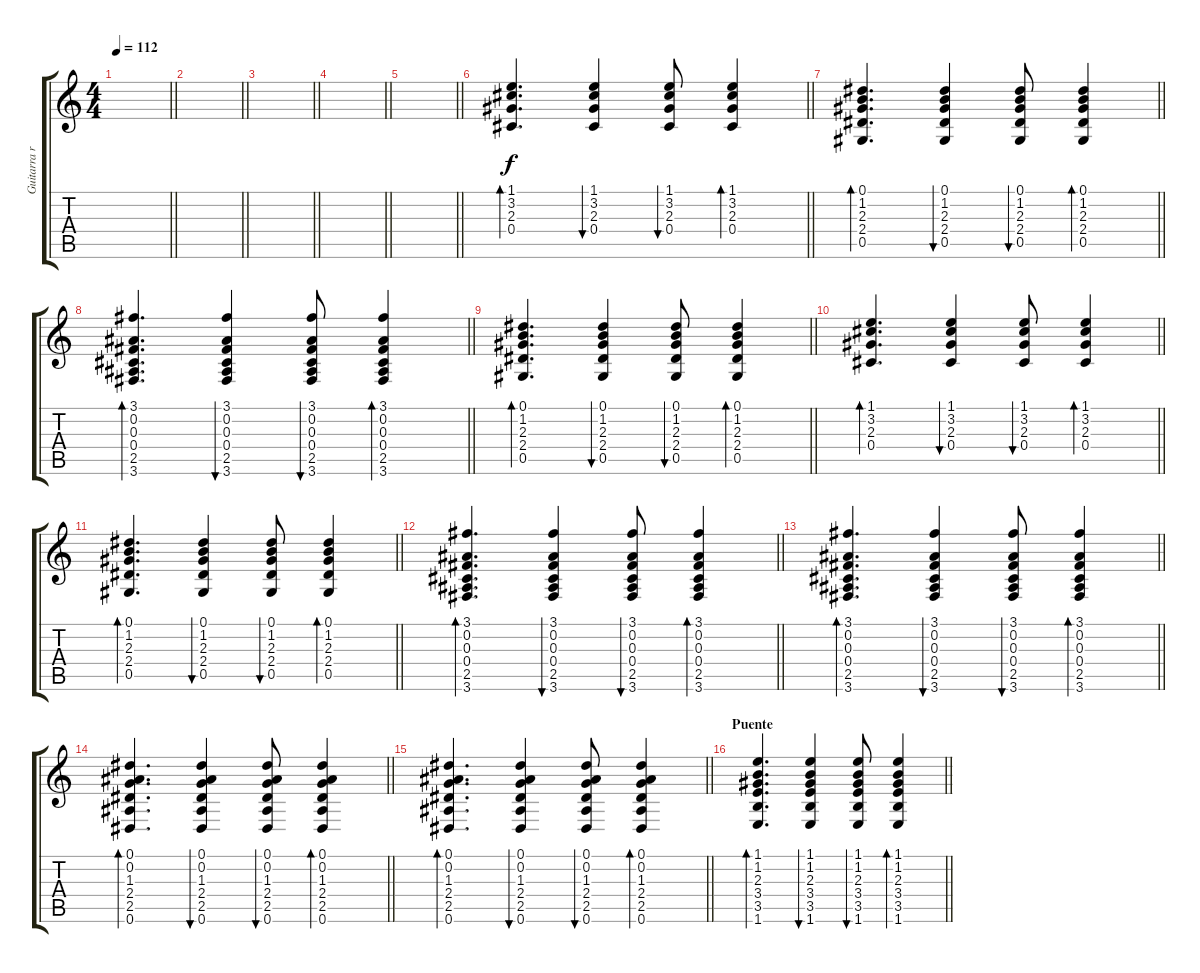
\track ("Guitarra ritmica" "Guitarra r") {instrument acousticguitarsteel}
\staff {score tabs}
\tuning (Eb4 Bb3 Gb3 Db3 Ab2 Eb2) {hide}
\ts (4 4)
\tempo 112
\clef g2
\barLineRight lightlight
\ks c
|
\barLineRight lightlight
|
\barLineRight lightlight
|
\barLineRight lightlight
|
\barLineRight lightlight
|
\barLineRight lightlight
(1.1 3.2 2.3 0.4).4{d bd 60} (1.1 3.2 2.3 0.4).4{bu 60} (1.1 3.2 2.3 0.4).8{bu 60} (1.1 3.2 2.3 0.4).4{bd 60} |
\barLineRight lightlight
(0.1 1.2 2.3 2.4 0.5).4{d bd 60} (0.1 1.2 2.3 2.4 0.5).4{bu 60} (0.1 1.2 2.3 2.4 0.5).8{bu 60} (0.1 1.2 2.3 2.4 0.5).4{bd 60} |
\barLineRight lightlight
(3.1 0.2 0.3 0.4 2.5 3.6).4{d bd 60} (3.1 0.2 0.3 0.4 2.5 3.6).4{bu 60} (3.1 0.2 0.3 0.4 2.5 3.6).8{bu 60} (3.1 0.2 0.3 0.4 2.5 3.6).4{bd 60} |
\barLineRight lightlight
(0.1 1.2 2.3 2.4 0.5).4{d bd 60} (0.1 1.2 2.3 2.4 0.5).4{bu 60} (0.1 1.2 2.3 2.4 0.5).8{bu 60} (0.1 1.2 2.3 2.4 0.5).4{bd 60} |
\barLineRight lightlight
(1.1 3.2 2.3 0.4).4{d bd 60} (1.1 3.2 2.3 0.4).4{bu 60} (1.1 3.2 2.3 0.4).8{bu 60} (1.1 3.2 2.3 0.4).4{bd 60} |
\barLineRight lightlight
(0.1 1.2 2.3 2.4 0.5).4{d bd 60} (0.1 1.2 2.3 2.4 0.5).4{bu 60} (0.1 1.2 2.3 2.4 0.5).8{bu 60} (0.1 1.2 2.3 2.4 0.5).4{bd 60} |
\barLineRight lightlight
(3.1 0.2 0.3 0.4 2.5 3.6).4{d bd 60} (3.1 0.2 0.3 0.4 2.5 3.6).4{bu 60} (3.1 0.2 0.3 0.4 2.5 3.6).8{bu 60} (3.1 0.2 0.3 0.4 2.5 3.6).4{bd 60} |
\barLineRight lightlight
(3.1 0.2 0.3 0.4 2.5 3.6).4{d bd 60} (3.1 0.2 0.3 0.4 2.5 3.6).4{bu 60} (3.1 0.2 0.3 0.4 2.5 3.6).8{bu 60} (3.1 0.2 0.3 0.4 2.5 3.6).4{bd 60} |
\barLineRight lightlight
(0.1 0.2 1.3 2.4 2.5 0.6).4{d bd 60} (0.1 0.2 1.3 2.4 2.5 0.6).4{bu 60} (0.1 0.2 1.3 2.4 2.5 0.6).8{bu 60} (0.1 0.2 1.3 2.4 2.5 0.6).4{bd 60} |
\barLineRight lightlight
(0.1 0.2 1.3 2.4 2.5 0.6).4{d bd 60} (0.1 0.2 1.3 2.4 2.5 0.6).4{bu 60} (0.1 0.2 1.3 2.4 2.5 0.6).8{bu 60} (0.1 0.2 1.3 2.4 2.5 0.6).4{bd 60} |
\section ("" "Puente")
\barLineRight lightlight
(1.1 1.2 2.3 3.4 3.5 1.6).4{d bd 60} (1.1 1.2 2.3 3.4 3.5 1.6).4{bu 60} (1.1 1.2 2.3 3.4 3.5 1.6).8{bu 60} (1.1 1.2 2.3 3.4 3.5 1.6).4{bd 60}
